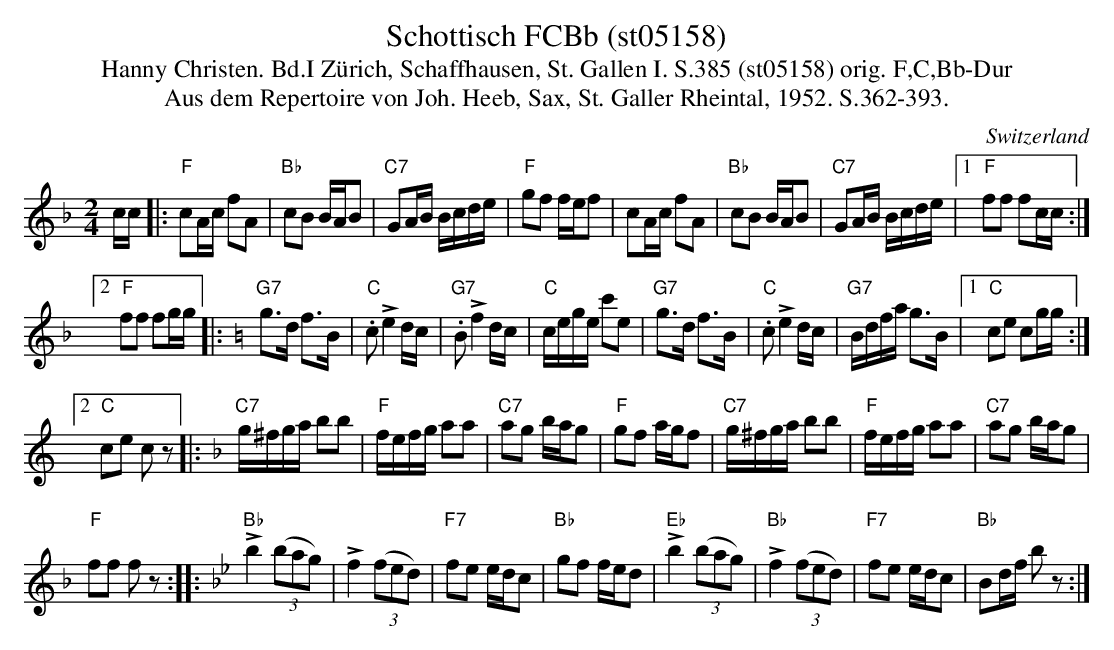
X:1
T: Schottisch FCBb (st05158)
T:Hanny Christen. Bd.I Zürich, Schaffhausen, St. Gallen I. S.385 (st05158) orig. F,C,Bb-Dur
T: Aus dem Repertoire von Joh. Heeb, Sax, St. Galler Rheintal, 1952. S.362-393.
M:2/4
L:1/16
O:Switzerland
K:F major
cc |: "F"c2Ac f2A2 | "Bb"c2B2 BAB2 | "C7"G2AB Bcde | "F"g2f2 fef2 | c2Ac f2A2 | "Bb"c2B2 BAB2 | "C7"G2AB Bcde |1 "F"f2f2 f2cc :|2
"F"f2f2 f2gg |: [K:C] "G7"g3d f3B | "C".c2 !>!e4 dc | "G7".B2 !>!f4 dc |  "C"cege c'2e2 | "G7"g3d f3B |"C".c2 !>!e4 dc | "G7"Bdfa g3B |1 "C"c2e2 c2gg :|2
"C"c2e2 c2z2 |: [K:F] "C7"g^fga b2b2 | "F"fefg a2a2 | "C7"a2g2 bag2 | "F"g2f2 agf2 | "C7"g^fga b2b2 | "F"fefg a2a2 | "C7"a2g2 bag2 |
"F"f2f2 f2z2:: [K:Bb] "Bb"!>!b4 ((3b2a2g2) | !>!f4 ((3f2e2d2) | "F7"f2e2 edc2 | "Bb"g2f2 fed2 | "Eb"!>!b4 ((3b2a2g2) | "Bb"!>!f4 ((3f2e2d2) | "F7"f2e2 edc2 | "Bb"B2df b2z2 :|
